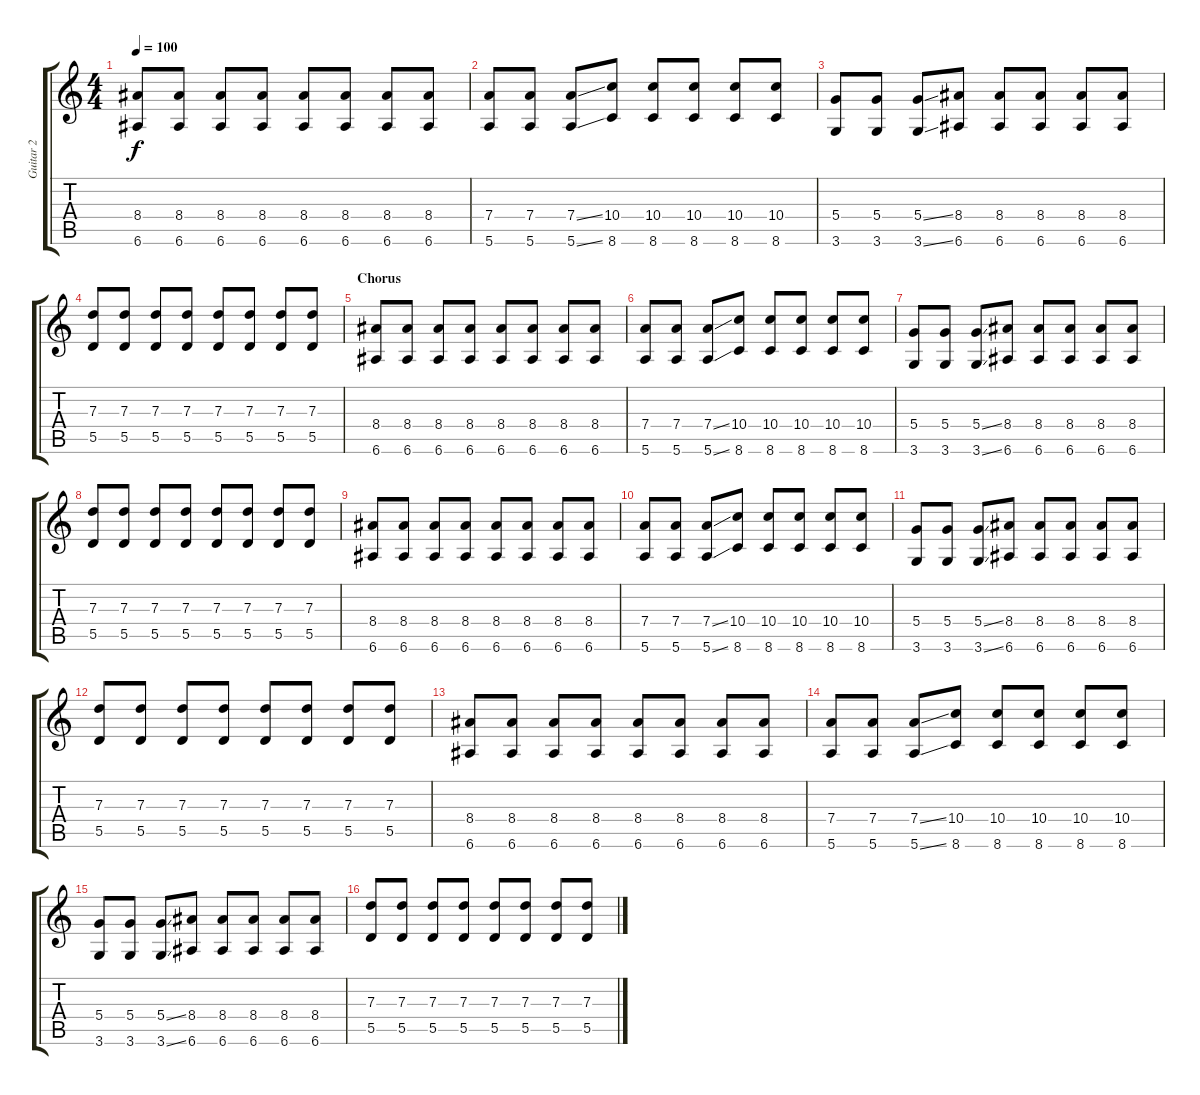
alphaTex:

\track ("Guitar 2" "Guitar 2") {instrument overdrivenguitar}
\staff {score tabs}
\tuning (E4 B3 G3 D3 A2 E2) {hide}
\ts (4 4)
\tempo 100
\clef g2
\ks c
(8.4 6.6).8{dy f instrument distortionguitar} (8.4 6.6).8 (8.4 6.6).8 (8.4 6.6).8 (8.4 6.6).8 (8.4 6.6).8 (8.4 6.6).8 (8.4 6.6).8 |
(7.4 5.6).8 (7.4 5.6).8 (7.4{ss} 5.6{ss}).8 (10.4 8.6).8 (10.4 8.6).8 (10.4 8.6).8 (10.4 8.6).8 (10.4 8.6).8 |
(5.4 3.6).8 (5.4 3.6).8 (5.4{ss} 3.6{ss}).8 (8.4 6.6).8 (8.4 6.6).8 (8.4 6.6).8 (8.4 6.6).8 (8.4 6.6).8 |
(7.3 5.5).8 (7.3 5.5).8 (7.3 5.5).8 (7.3 5.5).8 (7.3 5.5).8 (7.3 5.5).8 (7.3 5.5).8 (7.3 5.5).8 |
\section ("" "Chorus")
(8.4 6.6).8{instrument distortionguitar} (8.4 6.6).8 (8.4 6.6).8 (8.4 6.6).8 (8.4 6.6).8 (8.4 6.6).8 (8.4 6.6).8 (8.4 6.6).8 |
(7.4 5.6).8 (7.4 5.6).8 (7.4{ss} 5.6{ss}).8 (10.4 8.6).8 (10.4 8.6).8 (10.4 8.6).8 (10.4 8.6).8 (10.4 8.6).8 |
(5.4 3.6).8 (5.4 3.6).8 (5.4{ss} 3.6{ss}).8 (8.4 6.6).8 (8.4 6.6).8 (8.4 6.6).8 (8.4 6.6).8 (8.4 6.6).8 |
(7.3 5.5).8 (7.3 5.5).8 (7.3 5.5).8 (7.3 5.5).8 (7.3 5.5).8 (7.3 5.5).8 (7.3 5.5).8 (7.3 5.5).8 |
(8.4 6.6).8{instrument distortionguitar} (8.4 6.6).8 (8.4 6.6).8 (8.4 6.6).8 (8.4 6.6).8 (8.4 6.6).8 (8.4 6.6).8 (8.4 6.6).8 |
(7.4 5.6).8 (7.4 5.6).8 (7.4{ss} 5.6{ss}).8 (10.4 8.6).8 (10.4 8.6).8 (10.4 8.6).8 (10.4 8.6).8 (10.4 8.6).8 |
(5.4 3.6).8 (5.4 3.6).8 (5.4{ss} 3.6{ss}).8 (8.4 6.6).8 (8.4 6.6).8 (8.4 6.6).8 (8.4 6.6).8 (8.4 6.6).8 |
(7.3 5.5).8 (7.3 5.5).8 (7.3 5.5).8 (7.3 5.5).8 (7.3 5.5).8 (7.3 5.5).8 (7.3 5.5).8 (7.3 5.5).8 |
(8.4 6.6).8{instrument distortionguitar} (8.4 6.6).8 (8.4 6.6).8 (8.4 6.6).8 (8.4 6.6).8 (8.4 6.6).8 (8.4 6.6).8 (8.4 6.6).8 |
(7.4 5.6).8 (7.4 5.6).8 (7.4{ss} 5.6{ss}).8 (10.4 8.6).8 (10.4 8.6).8 (10.4 8.6).8 (10.4 8.6).8 (10.4 8.6).8 |
(5.4 3.6).8 (5.4 3.6).8 (5.4{ss} 3.6{ss}).8 (8.4 6.6).8 (8.4 6.6).8 (8.4 6.6).8 (8.4 6.6).8 (8.4 6.6).8 |
(7.3 5.5).8 (7.3 5.5).8 (7.3 5.5).8 (7.3 5.5).8 (7.3 5.5).8 (7.3 5.5).8 (7.3 5.5).8 (7.3 5.5).8
